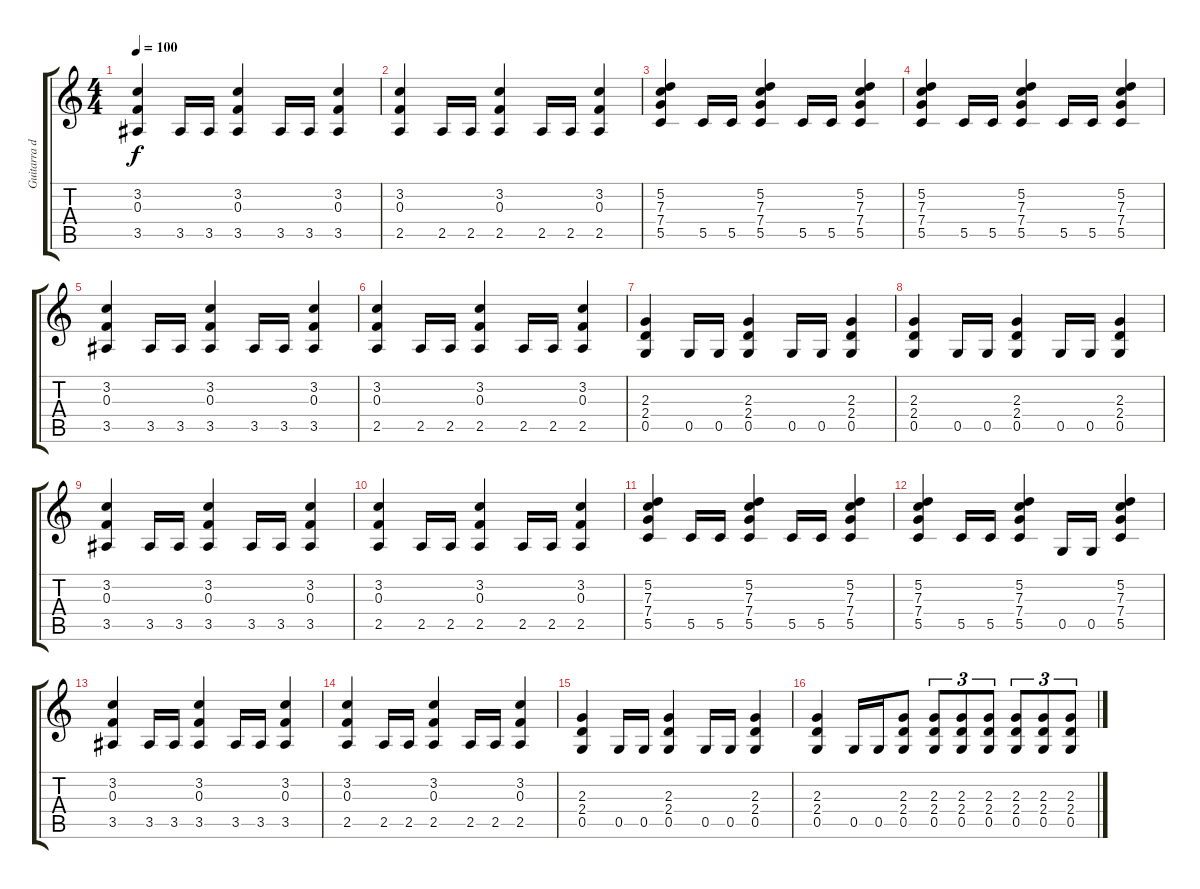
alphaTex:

\track ("Guitarra distor 2" "Guitarra d") {instrument distortionguitar}
\staff {score tabs}
\tuning (D4 A3 F3 C3 G2 D2) {hide}
\ts (4 4)
\tempo 100
\clef g2
\ks c
(3.2 0.3 3.5).4{dy f} 3.5.16 3.5.16 (3.2 0.3 3.5).4 3.5.16 3.5.16 (3.2 0.3 3.5).4 |
(3.2 0.3 2.5).4 2.5.16 2.5.16 (3.2 0.3 2.5).4 2.5.16 2.5.16 (3.2 0.3 2.5).4 |
(5.2 7.3 7.4 5.5).4 5.5.16 5.5.16 (5.2 7.3 7.4 5.5).4 5.5.16 5.5.16 (5.2 7.3 7.4 5.5).4 |
(5.2 7.3 7.4 5.5).4 5.5.16 5.5.16 (5.2 7.3 7.4 5.5).4 5.5.16 5.5.16 (5.2 7.3 7.4 5.5).4 |
(3.2 0.3 3.5).4 3.5.16 3.5.16 (3.2 0.3 3.5).4 3.5.16 3.5.16 (3.2 0.3 3.5).4 |
(3.2 0.3 2.5).4 2.5.16 2.5.16 (3.2 0.3 2.5).4 2.5.16 2.5.16 (3.2 0.3 2.5).4 |
(2.3 2.4 0.5).4 0.5.16 0.5.16 (2.3 2.4 0.5).4 0.5.16 0.5.16 (2.3 2.4 0.5).4 |
(2.3 2.4 0.5).4 0.5.16 0.5.16 (2.3 2.4 0.5).4 0.5.16 0.5.16 (2.3 2.4 0.5).4 |
(3.2 0.3 3.5).4 3.5.16 3.5.16 (3.2 0.3 3.5).4 3.5.16 3.5.16 (3.2 0.3 3.5).4 |
(3.2 0.3 2.5).4 2.5.16 2.5.16 (3.2 0.3 2.5).4 2.5.16 2.5.16 (3.2 0.3 2.5).4 |
(5.2 7.3 7.4 5.5).4 5.5.16 5.5.16 (5.2 7.3 7.4 5.5).4 5.5.16 5.5.16 (5.2 7.3 7.4 5.5).4 |
(5.2 7.3 7.4 5.5).4 5.5.16 5.5.16 (5.2 7.3 7.4 5.5).4 0.5.16 0.5.16 (5.2 7.3 7.4 5.5).4 |
(3.2 0.3 3.5).4 3.5.16 3.5.16 (3.2 0.3 3.5).4 3.5.16 3.5.16 (3.2 0.3 3.5).4 |
(3.2 0.3 2.5).4 2.5.16 2.5.16 (3.2 0.3 2.5).4 2.5.16 2.5.16 (3.2 0.3 2.5).4 |
(2.3 2.4 0.5).4 0.5.16 0.5.16 (2.3 2.4 0.5).4 0.5.16 0.5.16 (2.3 2.4 0.5).4 |
(2.3 2.4 0.5).4 0.5.16 0.5.16 (2.3 2.4 0.5).8 (2.3 2.4 0.5).8{tu (3 2)} (2.3 2.4 0.5).8{tu (3 2)} (2.3 2.4 0.5).8{tu (3 2)} (2.3 2.4 0.5).8{tu (3 2)} (2.3 2.4 0.5).8{tu (3 2)} (2.3 2.4 0.5).8{tu (3 2)}
